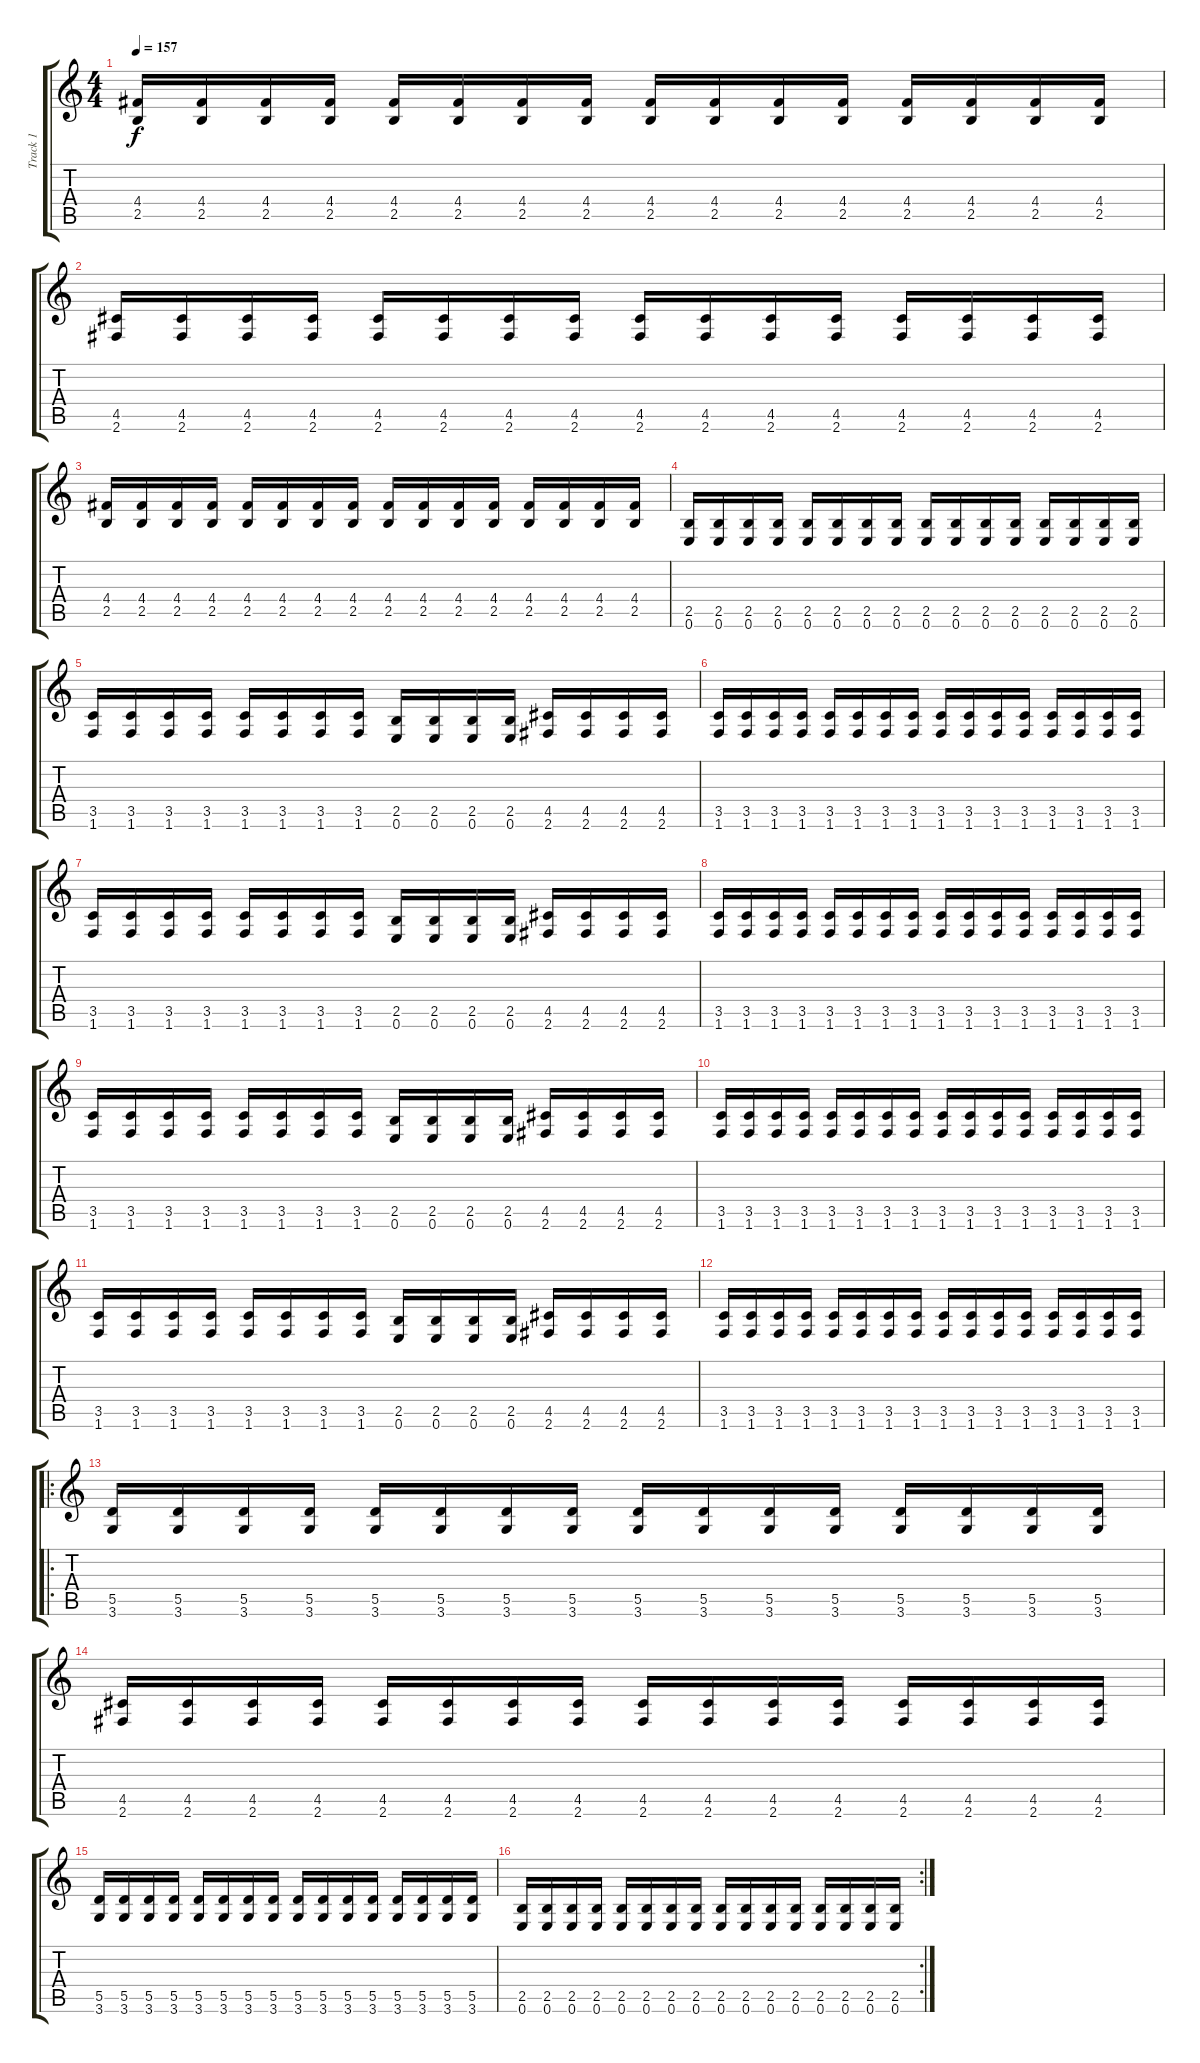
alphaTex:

\track ("Track 1" "Track 1") {instrument distortionguitar}
\staff {score tabs}
\tuning (E4 B3 G3 D3 A2 E2) {hide}
\ts (4 4)
\tempo 157
\clef g2
\ks c
(4.4 2.5).16{dy f} (4.4 2.5).16 (4.4 2.5).16 (4.4 2.5).16 (4.4 2.5).16 (4.4 2.5).16 (4.4 2.5).16 (4.4 2.5).16 (4.4 2.5).16 (4.4 2.5).16 (4.4 2.5).16 (4.4 2.5).16 (4.4 2.5).16 (4.4 2.5).16 (4.4 2.5).16 (4.4 2.5).16 |
(4.5 2.6).16 (4.5 2.6).16 (4.5 2.6).16 (4.5 2.6).16 (4.5 2.6).16 (4.5 2.6).16 (4.5 2.6).16 (4.5 2.6).16 (4.5 2.6).16 (4.5 2.6).16 (4.5 2.6).16 (4.5 2.6).16 (4.5 2.6).16 (4.5 2.6).16 (4.5 2.6).16 (4.5 2.6).16 |
(4.4 2.5).16 (4.4 2.5).16 (4.4 2.5).16 (4.4 2.5).16 (4.4 2.5).16 (4.4 2.5).16 (4.4 2.5).16 (4.4 2.5).16 (4.4 2.5).16 (4.4 2.5).16 (4.4 2.5).16 (4.4 2.5).16 (4.4 2.5).16 (4.4 2.5).16 (4.4 2.5).16 (4.4 2.5).16 |
(2.5 0.6).16 (2.5 0.6).16 (2.5 0.6).16 (2.5 0.6).16 (2.5 0.6).16 (2.5 0.6).16 (2.5 0.6).16 (2.5 0.6).16 (2.5 0.6).16 (2.5 0.6).16 (2.5 0.6).16 (2.5 0.6).16 (2.5 0.6).16 (2.5 0.6).16 (2.5 0.6).16 (2.5 0.6).16 |
(3.5 1.6).16 (3.5 1.6).16 (3.5 1.6).16 (3.5 1.6).16 (3.5 1.6).16 (3.5 1.6).16 (3.5 1.6).16 (3.5 1.6).16 (2.5 0.6).16 (2.5 0.6).16 (2.5 0.6).16 (2.5 0.6).16 (4.5 2.6).16 (4.5 2.6).16 (4.5 2.6).16 (4.5 2.6).16 |
(3.5 1.6).16 (3.5 1.6).16 (3.5 1.6).16 (3.5 1.6).16 (3.5 1.6).16 (3.5 1.6).16 (3.5 1.6).16 (3.5 1.6).16 (3.5 1.6).16 (3.5 1.6).16 (3.5 1.6).16 (3.5 1.6).16 (3.5 1.6).16 (3.5 1.6).16 (3.5 1.6).16 (3.5 1.6).16 |
(3.5 1.6).16 (3.5 1.6).16 (3.5 1.6).16 (3.5 1.6).16 (3.5 1.6).16 (3.5 1.6).16 (3.5 1.6).16 (3.5 1.6).16 (2.5 0.6).16 (2.5 0.6).16 (2.5 0.6).16 (2.5 0.6).16 (4.5 2.6).16 (4.5 2.6).16 (4.5 2.6).16 (4.5 2.6).16 |
(3.5 1.6).16 (3.5 1.6).16 (3.5 1.6).16 (3.5 1.6).16 (3.5 1.6).16 (3.5 1.6).16 (3.5 1.6).16 (3.5 1.6).16 (3.5 1.6).16 (3.5 1.6).16 (3.5 1.6).16 (3.5 1.6).16 (3.5 1.6).16 (3.5 1.6).16 (3.5 1.6).16 (3.5 1.6).16 |
(3.5 1.6).16 (3.5 1.6).16 (3.5 1.6).16 (3.5 1.6).16 (3.5 1.6).16 (3.5 1.6).16 (3.5 1.6).16 (3.5 1.6).16 (2.5 0.6).16 (2.5 0.6).16 (2.5 0.6).16 (2.5 0.6).16 (4.5 2.6).16 (4.5 2.6).16 (4.5 2.6).16 (4.5 2.6).16 |
(3.5 1.6).16 (3.5 1.6).16 (3.5 1.6).16 (3.5 1.6).16 (3.5 1.6).16 (3.5 1.6).16 (3.5 1.6).16 (3.5 1.6).16 (3.5 1.6).16 (3.5 1.6).16 (3.5 1.6).16 (3.5 1.6).16 (3.5 1.6).16 (3.5 1.6).16 (3.5 1.6).16 (3.5 1.6).16 |
(3.5 1.6).16 (3.5 1.6).16 (3.5 1.6).16 (3.5 1.6).16 (3.5 1.6).16 (3.5 1.6).16 (3.5 1.6).16 (3.5 1.6).16 (2.5 0.6).16 (2.5 0.6).16 (2.5 0.6).16 (2.5 0.6).16 (4.5 2.6).16 (4.5 2.6).16 (4.5 2.6).16 (4.5 2.6).16 |
(3.5 1.6).16 (3.5 1.6).16 (3.5 1.6).16 (3.5 1.6).16 (3.5 1.6).16 (3.5 1.6).16 (3.5 1.6).16 (3.5 1.6).16 (3.5 1.6).16 (3.5 1.6).16 (3.5 1.6).16 (3.5 1.6).16 (3.5 1.6).16 (3.5 1.6).16 (3.5 1.6).16 (3.5 1.6).16 |
\ro
(5.5 3.6).16 (5.5 3.6).16 (5.5 3.6).16 (5.5 3.6).16 (5.5 3.6).16 (5.5 3.6).16 (5.5 3.6).16 (5.5 3.6).16 (5.5 3.6).16 (5.5 3.6).16 (5.5 3.6).16 (5.5 3.6).16 (5.5 3.6).16 (5.5 3.6).16 (5.5 3.6).16 (5.5 3.6).16 |
(4.5 2.6).16 (4.5 2.6).16 (4.5 2.6).16 (4.5 2.6).16 (4.5 2.6).16 (4.5 2.6).16 (4.5 2.6).16 (4.5 2.6).16 (4.5 2.6).16 (4.5 2.6).16 (4.5 2.6).16 (4.5 2.6).16 (4.5 2.6).16 (4.5 2.6).16 (4.5 2.6).16 (4.5 2.6).16 |
(5.5 3.6).16 (5.5 3.6).16 (5.5 3.6).16 (5.5 3.6).16 (5.5 3.6).16 (5.5 3.6).16 (5.5 3.6).16 (5.5 3.6).16 (5.5 3.6).16 (5.5 3.6).16 (5.5 3.6).16 (5.5 3.6).16 (5.5 3.6).16 (5.5 3.6).16 (5.5 3.6).16 (5.5 3.6).16 |
\rc 2
(2.5 0.6).16 (2.5 0.6).16 (2.5 0.6).16 (2.5 0.6).16 (2.5 0.6).16 (2.5 0.6).16 (2.5 0.6).16 (2.5 0.6).16 (2.5 0.6).16 (2.5 0.6).16 (2.5 0.6).16 (2.5 0.6).16 (2.5 0.6).16 (2.5 0.6).16 (2.5 0.6).16 (2.5 0.6).16
